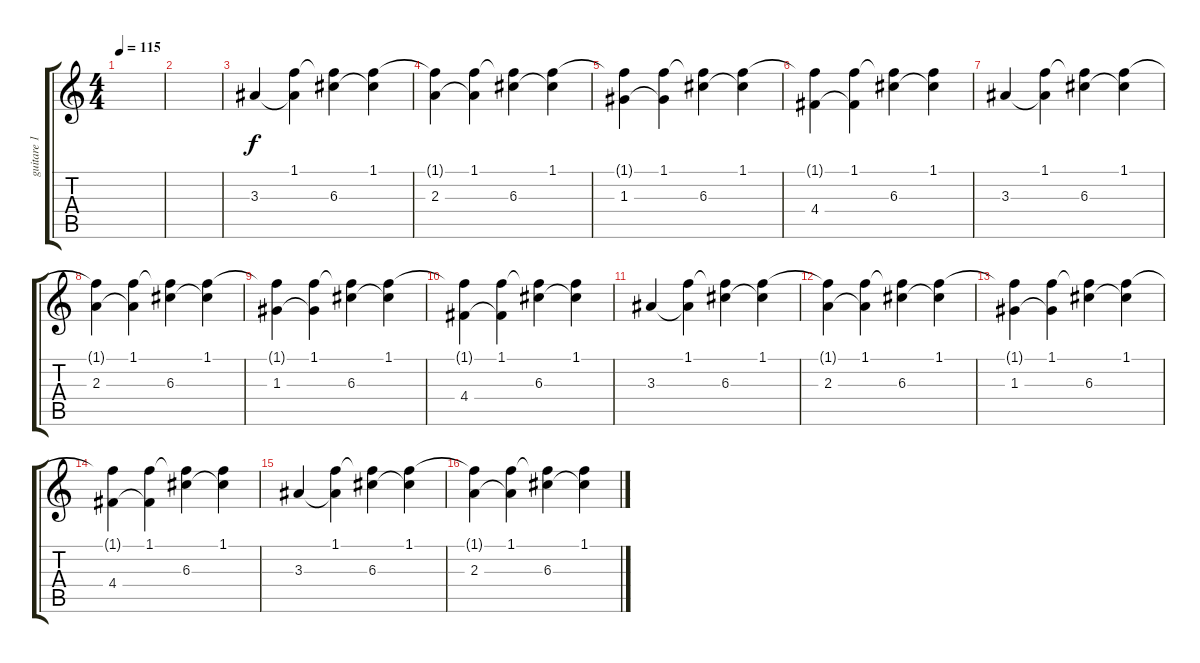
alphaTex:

\track ("guitare 1" "guitare 1") {instrument electricguitarclean}
\staff {score tabs}
\tuning (E4 B3 G3 D3 A2 E2) {hide}
\ts (4 4)
\tempo 115
\clef g2
\ks c
|
|
3.3.4 (1.1 3.3{t}).4 (1.1{t} 6.3).4 (1.1 6.3{t}).4 |
(1.1{t} 2.3).4 (1.1 2.3{t}).4 (1.1{t} 6.3).4 (1.1 6.3{t}).4 |
(1.1{t} 1.3).4 (1.1 1.3{t}).4 (1.1{t} 6.3).4 (1.1 6.3{t}).4 |
(1.1{t} 4.4).4 (1.1 4.4{t}).4 (1.1{t} 6.3).4 (1.1 6.3{t}).4 |
3.3.4 (1.1 3.3{t}).4 (1.1{t} 6.3).4 (1.1 6.3{t}).4 |
(1.1{t} 2.3).4 (1.1 2.3{t}).4 (1.1{t} 6.3).4 (1.1 6.3{t}).4 |
(1.1{t} 1.3).4 (1.1 1.3{t}).4 (1.1{t} 6.3).4 (1.1 6.3{t}).4 |
(1.1{t} 4.4).4 (1.1 4.4{t}).4 (1.1{t} 6.3).4 (1.1 6.3{t}).4 |
3.3.4 (1.1 3.3{t}).4 (1.1{t} 6.3).4 (1.1 6.3{t}).4 |
(1.1{t} 2.3).4 (1.1 2.3{t}).4 (1.1{t} 6.3).4 (1.1 6.3{t}).4 |
(1.1{t} 1.3).4 (1.1 1.3{t}).4 (1.1{t} 6.3).4 (1.1 6.3{t}).4 |
(1.1{t} 4.4).4 (1.1 4.4{t}).4 (1.1{t} 6.3).4 (1.1 6.3{t}).4 |
3.3.4 (1.1 3.3{t}).4 (1.1{t} 6.3).4 (1.1 6.3{t}).4 |
(1.1{t} 2.3).4 (1.1 2.3{t}).4 (1.1{t} 6.3).4 (1.1 6.3{t}).4
